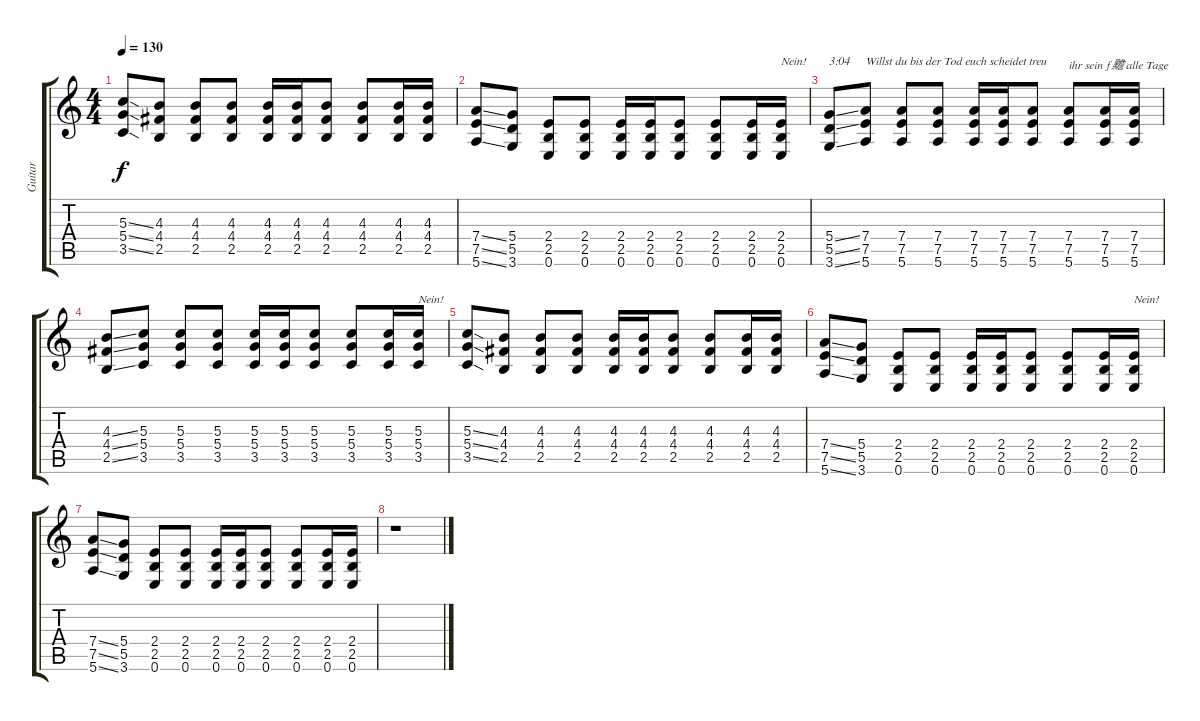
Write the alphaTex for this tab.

\track ("Guitar" "Guitar") {instrument distortionguitar}
\staff {score tabs}
\tuning (E4 B3 G3 D3 A2 E2) {hide}
\ts (4 4)
\tempo 130
\clef g2
\ks c
(5.3{ss} 5.4{ss} 3.5{ss}).8{dy f} (4.3 4.4 2.5).8 (4.3 4.4 2.5).8 (4.3 4.4 2.5).8 (4.3 4.4 2.5).16 (4.3 4.4 2.5).16 (4.3 4.4 2.5).8 (4.3 4.4 2.5).8 (4.3 4.4 2.5).16 (4.3 4.4 2.5).16 |
(7.4{ss} 7.5{ss} 5.6{ss}).8 (5.4 5.5 3.6).8 (2.4 2.5 0.6).8 (2.4 2.5 0.6).8 (2.4 2.5 0.6).16 (2.4 2.5 0.6).16 (2.4 2.5 0.6).8 (2.4 2.5 0.6).8 (2.4 2.5 0.6).16 (2.4 2.5 0.6).16{txt "Nein!"} |
(5.4{ss} 5.5{ss} 3.6{ss}).8{txt "3:04"} (7.4 7.5 5.6).8{txt "Willst du bis der Tod euch scheidet treu"} (7.4 7.5 5.6).8 (7.4 7.5 5.6).8 (7.4 7.5 5.6).16 (7.4 7.5 5.6).16 (7.4 7.5 5.6).8 (7.4 7.5 5.6).8{txt "ihr sein f黵 alle Tage"} (7.4 7.5 5.6).16 (7.4 7.5 5.6).16 |
(4.3{ss} 4.4{ss} 2.5{ss}).8 (5.3 5.4 3.5).8 (5.3 5.4 3.5).8 (5.3 5.4 3.5).8 (5.3 5.4 3.5).16 (5.3 5.4 3.5).16 (5.3 5.4 3.5).8 (5.3 5.4 3.5).8 (5.3 5.4 3.5).16 (5.3 5.4 3.5).16{txt "Nein!"} |
(5.3{ss} 5.4{ss} 3.5{ss}).8{txt ""} (4.3 4.4 2.5).8 (4.3 4.4 2.5).8 (4.3 4.4 2.5).8 (4.3 4.4 2.5).16 (4.3 4.4 2.5).16 (4.3 4.4 2.5).8 (4.3 4.4 2.5).8 (4.3 4.4 2.5).16 (4.3 4.4 2.5).16 |
(7.4{ss} 7.5{ss} 5.6{ss}).8 (5.4 5.5 3.6).8 (2.4 2.5 0.6).8 (2.4 2.5 0.6).8 (2.4 2.5 0.6).16 (2.4 2.5 0.6).16 (2.4 2.5 0.6).8 (2.4 2.5 0.6).8 (2.4 2.5 0.6).16 (2.4 2.5 0.6).16{txt "Nein!"} |
(7.4{ss} 7.5{ss} 5.6{ss}).8 (5.4 5.5 3.6).8 (2.4 2.5 0.6).8 (2.4 2.5 0.6).8 (2.4 2.5 0.6).16 (2.4 2.5 0.6).16 (2.4 2.5 0.6).8 (2.4 2.5 0.6).8 (2.4 2.5 0.6).16 (2.4 2.5 0.6).16 |
r.1
